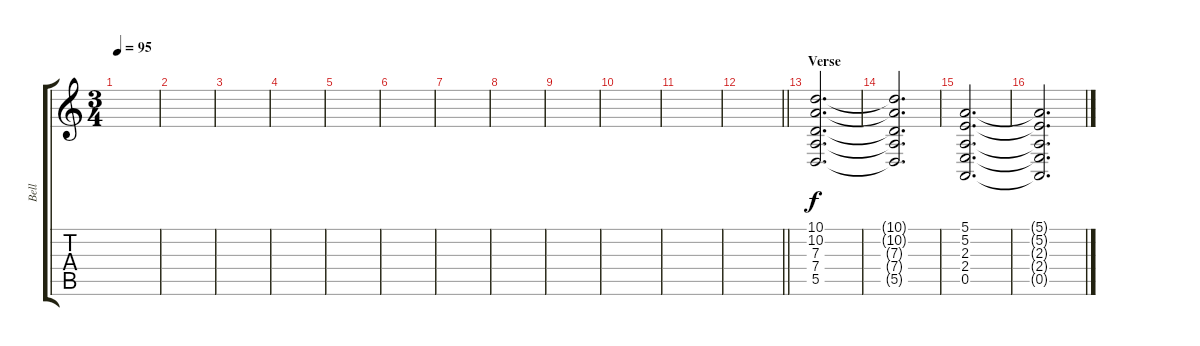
\track ("Bell" "Bell") {instrument violin}
\staff {score tabs}
\tuning (E4 B3 G3 D3 A2 D2) {hide}
\ts (3 4)
\tempo 95
\clef g2
\ks c
|
|
|
|
|
|
|
|
|
|
|
\barLineRight lightlight
|
\section ("" "Verse")
(10.1 10.2 7.3 7.4 5.5).2{d volume 16} |
(10.1{t} 10.2{t} 7.3{t} 7.4{t} 5.5{t}).2{d} |
(5.1 5.2 2.3 2.4 0.5).2{d volume 11} |
(5.1{t} 5.2{t} 2.3{t} 2.4{t} 0.5{t}).2{d}
